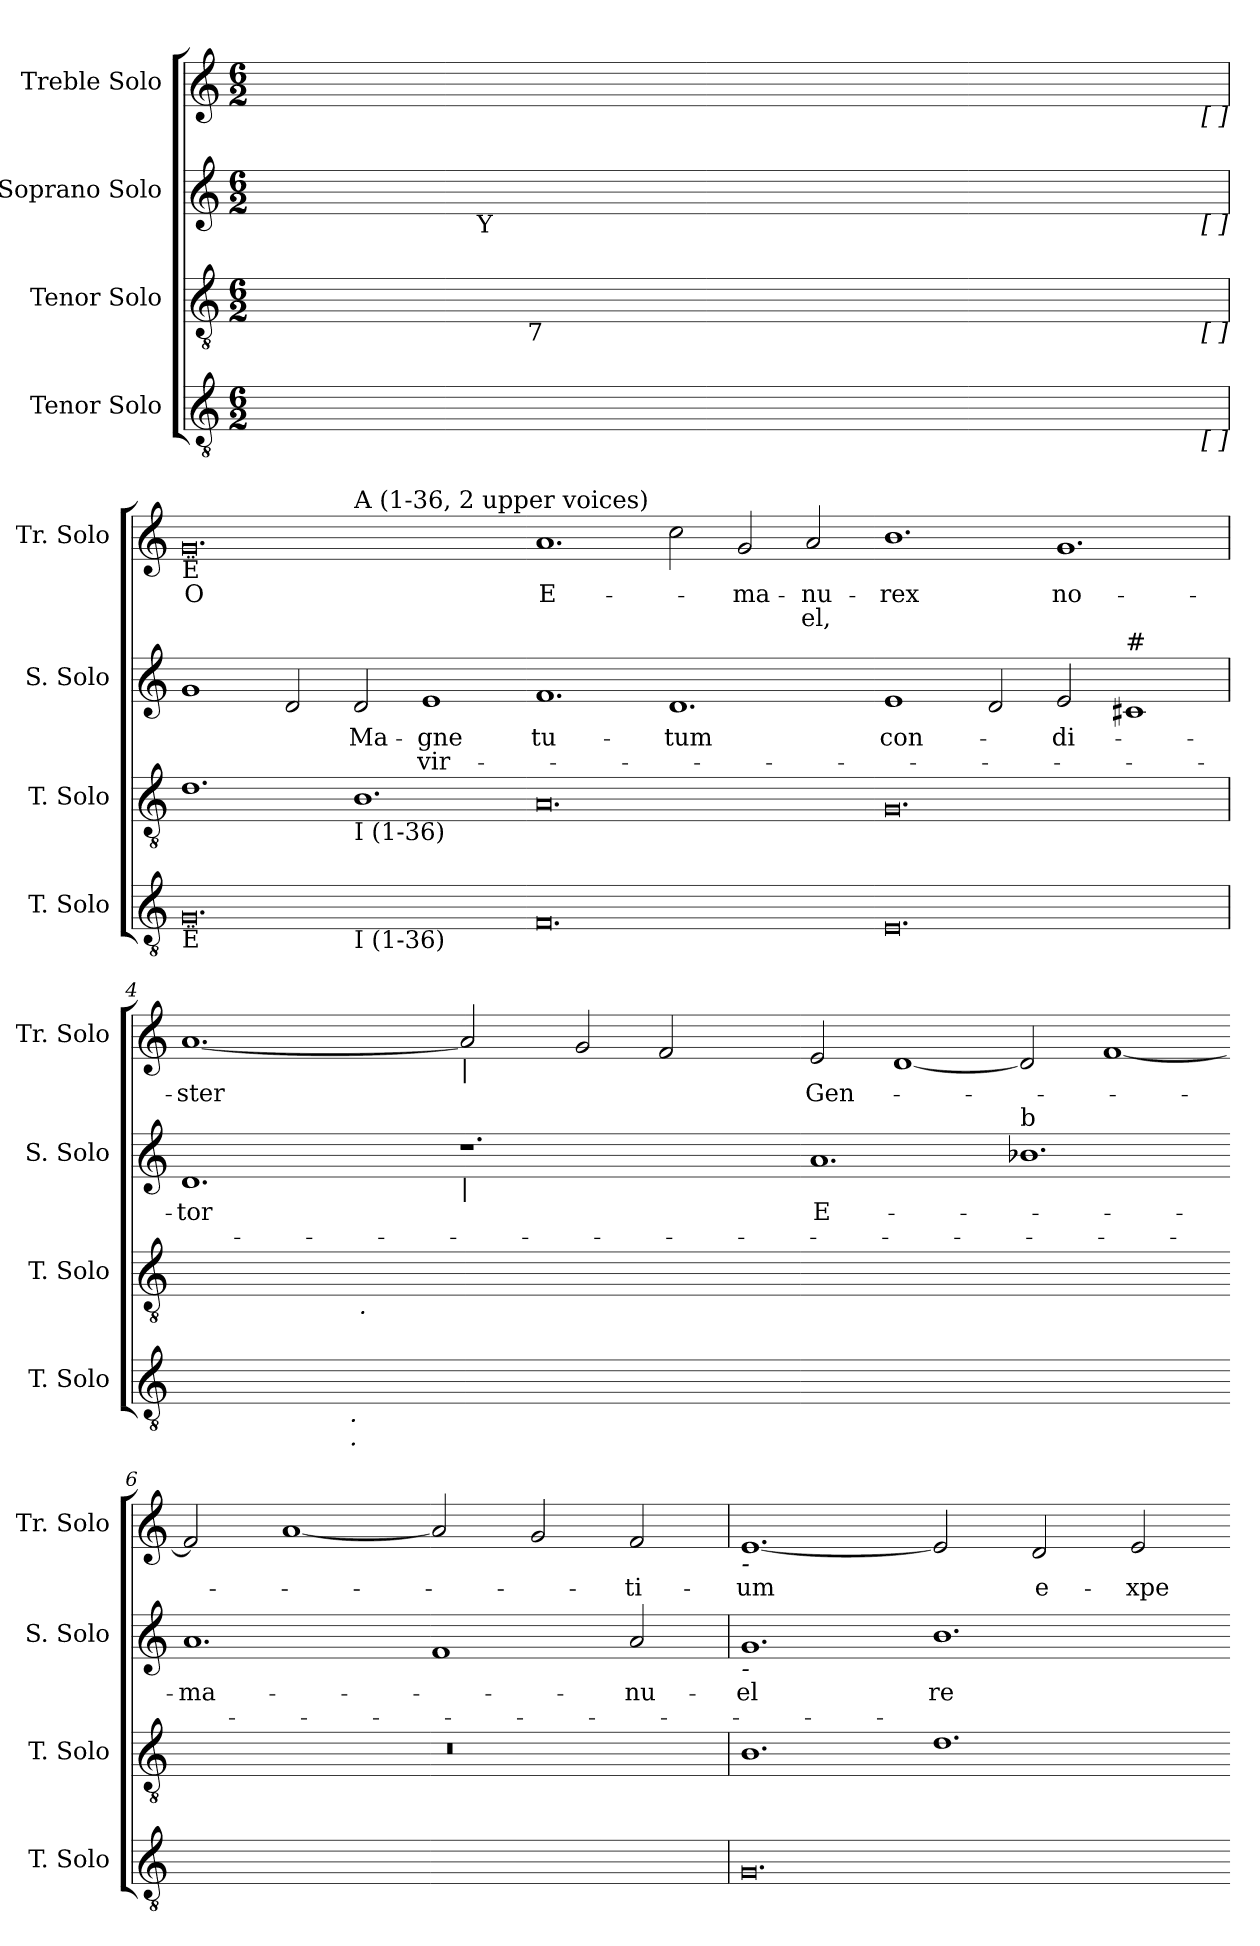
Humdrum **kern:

**kern	**kern	**kern	**text	**text	**kern	**text	**text
*part4	*part3	*part2	*part2	*part2	*part1	*part1	*part1
*staff4	*staff3	*staff2	*staff2	*staff2	*staff1	*staff1	*staff1
*I"Tenor Solo	*I"Tenor Solo	*I"Soprano Solo	*	*	*I"Treble Solo	*	*
*I'T. Solo	*I'T. Solo	*I'S. Solo	*	*	*I'Tr. Solo	*	*
!!LO:PB:g=z
*clefGv2	*clefGv2	*clefG2	*	*	*clefG2	*	*
*ITrd7c12	*ITrd7c12	*	*	*	*	*	*
*k[]	*k[]	*k[]	*	*	*k[]	*	*
*C:	*C:	*C:	*	*	*C:	*	*
*M6/2	*M6/2	*M6/2	*	*	*M6/2	*	*
=1	=1	=1	=1	=1	=1	=1	=1
!	!	!	!	!	!LO:TX:b:t=F	!	!
!	!	!	!	!	!LO:TX:b:t=a	!	!
!	!	!	!	!	!LO:TX:b:t=Y	!	!
!	!	!LO:TX:b:t=a	!	!	!	!	!
!	!	!LO:TX:b:t=Y	!	!	!	!	!
!	!	!LO:TX:b:t=b	!	!	!	!	!
!	!	!LO:TX:b:t=Y	!	!	!	!	!
!	!LO:TX:b:t=Contratenor	!	!	!	!	!	!
!	!LO:TX:b:t=F	!	!	!	!	!	!
!	!LO:TX:a:t=7	!	!	!	!	!	!
!	!LO:TX:b:t=F	!	!	!	!	!	!
!	!LO:TX:b:t=g	!	!	!	!	!	!
!	!LO:TX:b:t=F	!	!	!	!	!	!
!LO:TX:b:t=Tenor	!	!	!	!	!	!	!
!LO:TX:b:t=F	!	!	!	!	!	!	!
!LO:TX:b:t=7	!	!	!	!	!	!	!
!LO:TX:b:t=F	!	!	!	!	!	!	!
!LO:TX:b:t=F	!	!	!	!	!	!	!
!LO:TX:b:t=F	!	!	!	!	!	!	!
!LO:N:vis=1	!LO:N:vis=1	!LO:N:vis=1	!	!	!LO:N:vis=1	!	!
*^	*^	*^	*	*	*^	*	*
*	*	*	*^	*	*^	*	*	*	*	*	*
0.ryy	1ryy	0.ryy	1ryy	1ryy	0.ryy	1ryy	1ryy	.	.	0.ryy	1ryy	.	.
.	1ryy	.	16ryy	1ryy	.	64ryy	1ryy	.	.	.	1ryy	.	.
.	.	.	.	.	.	128ryy	.	.	.	.	.	.	.
.	.	.	.	.	.	1024ryy	.	.	.	.	.	.	.
!	!	!	!	!	!	!LO:TX:b:t=Y	!	!	!	!	!	!	!
.	.	.	.	.	.	1ryy	.	.	.	.	.	.	.
.	.	.	64ryy	.	.	.	.	.	.	.	.	.	.
.	.	.	256.ryy	.	.	.	.	.	.	.	.	.	.
!	!	!	!LO:TX:b:t=7	!	!	!	!	!	!	!	!	!	!
.	.	.	1ryy	.	.	.	.	.	.	.	.	.	.
.	2ryy	.	.	2ryy	.	.	2ryy	.	.	.	2ryy	.	.
.	.	.	.	.	.	2ryy	.	.	.	.	.	.	.
.	.	.	2ryy	.	.	.	.	.	.	.	.	.	.
.	4ryy	.	.	4ryy	.	.	4ryy	.	.	.	4ryy	.	.
.	.	.	.	.	.	4ryy	.	.	.	.	.	.	.
.	.	.	4ryy	.	.	.	.	.	.	.	.	.	.
.	8ryy	.	.	8ryy	.	.	8ryy	.	.	.	8ryy	.	.
.	.	.	.	.	.	8ryy	.	.	.	.	.	.	.
.	.	.	8ryy	.	.	.	.	.	.	.	.	.	.
.	16ryy	.	.	16ryy	.	.	16ryy	.	.	.	16ryy	.	.
.	.	.	.	.	.	16ryy	.	.	.	.	.	.	.
.	32ryy	.	.	32ryy	.	.	32ryy	.	.	.	32ryy	.	.
.	.	.	32ryy	.	.	.	.	.	.	.	.	.	.
.	.	.	.	.	.	32ryy	.	.	.	.	.	.	.
.	64ryy	.	.	64ryy	.	.	64ryy	.	.	.	64ryy	.	.
.	128...ryy	.	.	128...ryy	.	.	128...ryy	.	.	.	128...ryy	.	.
.	.	.	128ryy	.	.	.	.	.	.	.	.	.	.
.	.	.	.	.	.	256..ryy	.	.	.	.	.	.	.
.	.	.	512ryy	.	.	.	.	.	.	.	.	.	.
!	!	!	!	!	!	!	!	!	!	!	!LO:TX:b:t=[ ]	!	!
!	!	!	!	!	!	!	!LO:TX:b:t=[ ]	!	!	!	!	!	!
!	!	!	!	!LO:TX:b:t=[ ]	!	!	!	!	!	!	!	!	!
!	!LO:TX:b:t=[ ]	!	!	!	!	!	!	!	!	!	!	!	!
.	1024ryy	.	.	1024ryy	.	.	1024ryy	.	.	.	1024ryy	.	.
*	*	*v	*v	*v	*	*	*	*	*	*	*	*	*
*	*	*	*v	*v	*v	*	*	*	*	*	*
=1	=1	=1	=1	=1	=1	=1	=1	=1	=1
*	*	*^	*^	*	*	*	*	*	*
*	*	*	*^	*	*^	*	*	*	*	*	*
!	!	!	!	!	!	!	!	!	!	!LO:TX:b:t=Ë	!	!	!
!	!	!	!	!	!LO:TX:b:t=Ë	!	!	!	!	!	!	!	!
!	!	!LO:TX:b:t=Ë	!	!	!	!	!	!	!	!	!	!	!
!LO:TX:b:t=Ë	!	!	!	!	!	!	!	!	!	!	!	!	!
!	!	!	!	!	!	!	!	!	!	!	!	!LO:LY:b:color=#000000	!
*	*	*v	*v	*v	*	*	*	*	*	*	*	*	*
*	*	*	*v	*v	*v	*	*	*	*	*	*
0.GGi	1.ryy	1.Di	1gi	.	.	0.gi	1.ryy	O	.
.	.	.	2di/	.	.	.	.	.	.
!	!	!	!	!	!	!	!LO:TX:a:t=A (1-36, 2 upper voices)	!	!
!	!	!LO:TX:b:t=I (1-36)	!	!	!	!	!	!	!
!	!LO:TX:b:t=I (1-36)	!	!	!	!	!	!	!	!
!	!	!	!	!LO:LY:b:color=#000000	!	!	!	!	!
.	1.ryy	1.BBi	2di/	Ma-	.	.	1.ryy	.	.
!	!	!	!	!LO:LY:b:color=#000000	!LO:LY:b:color=#000000	!	!	!	!
.	.	.	1ei	-gne	vir-	.	.	.	.
*v	*v	*	*	*	*	*v	*v	*	*
=2-	=2-	=2-	=2-	=2-	=2-	=2-	=2-
*^	*	*	*	*	*^	*	*
!	!	!	!	!LO:LY:b:color=#000000	!	!	!	!	!
*v	*v	*	*	*	*	*v	*v	*	*
*^	*	*	*	*	*^	*	*
!	!	!	!	!	!	!	!	!LO:LY:b:color=#000000	!
*v	*v	*	*	*	*	*v	*v	*	*
0.FFi	0.AAi	1.fi	-tu-	.	1.ai	E-	.
!	!	!	!LO:LY:b:color=#000000	!	!	!	!
.	.	1.di	-tum	.	2cci\	.	.
!	!	!	!	!	!	!LO:LY:b:color=#000000	!
.	.	.	.	.	2gi/	-ma-	.
!	!	!	!	!	!	!LO:LY:b:color=#000000	!LO:LY:b:color=#000000
.	.	.	.	.	2ai/	-nu-	-el,
=3-	=3-	=3-	=3-	=3-	=3-	=3-	=3-
!	!	!	!LO:LY:b:color=#000000	!	!	!	!
!	!	!	!	!	!	!LO:LY:b:color=#000000	!
0.EEi	0.GGi	1ei	con-	.	1.bi	rex	.
.	.	2di/	.	.	.	.	.
!	!	!	!LO:LY:b:color=#000000	!	!	!	!
!	!	!	!	!	!	!LO:LY:b:color=#000000	!
.	.	2ei/	-di-	.	1.gi	no-	.
!	!	!LO:TX:a:t=#	!	!	!	!	!
.	.	1c#i	.	.	.	.	.
=4	=4	=4	=4	=4	=4	=4	=4
!	!	!	!LO:LY:b:color=#000000	!	!	!	!
!	!	!	!	!	!	!LO:LY:b:color=#000000	!
*^	*^	*	*	*	*	*	*
[<0.DDiyy	2ryy	[<0.AAiyy	2ryy	1.di	-tor	.	[<1.ai	-ster	.
.	4ryy	.	4ryy	.	.	.	.	.	.
.	32ryy	.	32ryy	.	.	.	.	.	.
.	64ryy	.	64ryy	.	.	.	.	.	.
.	256ryy	.	128ryy	.	.	.	.	.	.
!	!LO:TX:b:i:t=.	!	!	!	!	!	!	!	!
!	!LO:TX:b:i:t=.	!	!	!	!	!	!	!	!
.	1ryy	.	.	.	.	.	.	.	.
.	.	.	256ryy	.	.	.	.	.	.
.	.	.	1024ryy	.	.	.	.	.	.
!	!	!	!LO:TX:b:i:t=.	!	!	!	!	!	!
.	.	.	1ryy	.	.	.	.	.	.
!	!	!	!	!	!	!	!LO:TX:b:i:t=|	!	!
!	!	!	!	!LO:TX:b:i:t=|	!	!	!	!	!
.	.	.	.	1.r	.	.	2ai/]	.	.
.	1ryy	.	.	.	.	.	.	.	.
.	.	.	1ryy	.	.	.	.	.	.
.	.	.	.	.	.	.	2gi/	.	.
.	.	.	.	.	.	.	2fi/	.	.
.	8ryy	.	.	.	.	.	.	.	.
.	.	.	8ryy	.	.	.	.	.	.
.	16ryy	.	.	.	.	.	.	.	.
.	.	.	16ryy	.	.	.	.	.	.
.	128.ryy	.	.	.	.	.	.	.	.
.	.	.	512.ryy	.	.	.	.	.	.
*v	*v	*	*	*	*	*	*	*	*
*	*v	*v	*	*	*	*	*	*
=5-	=5-	=5-	=5-	=5-	=5-	=5-	=5-
*^	*^	*	*	*	*	*	*
!	!	!	!	!	!LO:LY:b:color=#000000	!	!	!	!
*v	*v	*	*	*	*	*	*	*	*
*	*v	*v	*	*	*	*	*	*
*^	*^	*	*	*	*	*	*
!	!	!	!	!	!	!	!	!LO:LY:b:color=#000000	!
*v	*v	*	*	*	*	*	*	*	*
*	*v	*v	*	*	*	*	*	*
0.DDiyy_<	0.AAiyy]	1.ai	E-	.	2ei/	Gen-	.
.	.	.	.	.	[<1di	.	.
!	!	!LO:TX:a:t=b	!	!	!	!	!
.	.	1.b-i	.	.	2di/]	.	.
.	.	.	.	.	[<1fi	.	.
=6-	=6-	=6-	=6-	=6-	=6-	=6-	=6-
!	!LO:N:vis=1	!	!	!	!	!	!
!	!	!	!LO:LY:b:color=#000000	!	!	!	!
0.DDiyy]	0.r	1.ai	-ma-	.	2fi/]	.	.
.	.	.	.	.	[<1ai	.	.
.	.	1fi	.	.	2ai/]	.	.
.	.	.	.	.	2gi/	.	.
!	!	!	!LO:LY:b:color=#000000	!	!	!	!
!	!	!	!	!	!	!LO:LY:b:color=#000000	!
.	.	2ai/	-nu-	.	2fi/	-ti-	.
!!LO:LB:g=z
=7	=7	=7	=7	=7	=7	=7	=7
!	!	!	!LO:LY:b:color=#000000	!	!	!	!
!	!	!	!	!	!LO:TX:b:i:t=-	!	!
!	!	!LO:TX:b:i:t=-	!	!	!	!	!
!	!	!	!	!	!	!LO:LY:b:color=#000000	!
0.GGi	1.BBi	1.gi	-el	.	[<1.ei	-um	.
!	!	!	!LO:LY:b:color=#000000	!	!	!	!
.	1.Di	1.bi	re-	.	2ei/]	.	.
!	!	!	!	!	!	!LO:LY:b:color=#000000	!
.	.	.	.	.	2di/	e-	.
!	!	!	!	!	!	!LO:LY:b:color=#000000	!
.	.	.	.	.	2ei/	-xpe-	.
=-	=-	=-	=-	=-	=-	=-	=-
*-	*-	*-	*-	*-	*-	*-	*-
